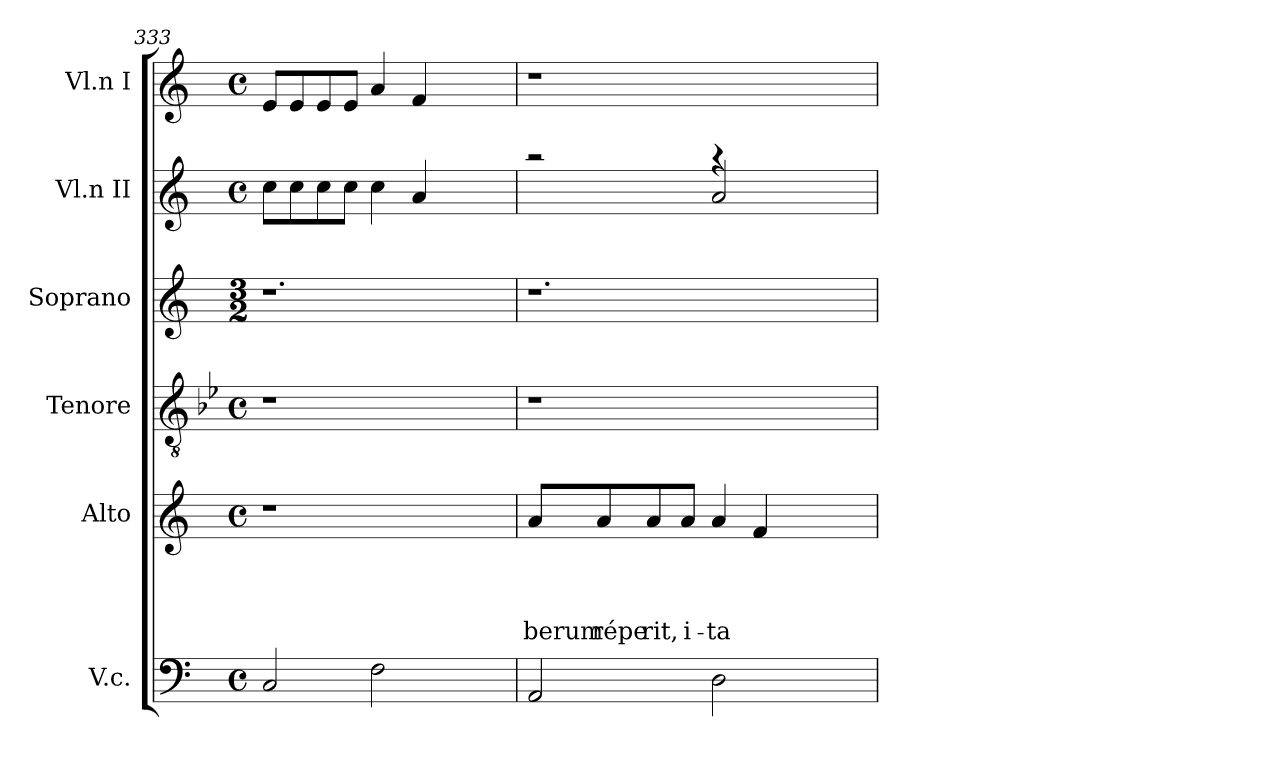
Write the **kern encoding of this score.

**kern	**kern	**text	**text	**text	**text	**kern	**kern	**kern	**kern
*part6	*part5	*part5	*part5	*part5	*part5	*part4	*part3	*part2	*part1
*staff6	*staff5	*staff5	*staff5	*staff5	*staff5	*staff4	*staff3	*staff2	*staff1
*I"V.c.	*I"Alto	*	*	*	*	*I"Tenore	*I"Soprano	*I"Vl.n II	*I"Vl.n I
*I'V.c.	*I'Alto	*	*	*	*	*I'Tenore	*I'Soprano	*I'Vl.n II	*I'Vl.n I
*clefF4	*clefG2	*	*	*	*	*clefGv2	*clefG2	*clefG2	*clefG2
*k[]	*k[]	*	*	*	*	*k[b-e-]	*k[]	*k[]	*k[]
*C:	*C:	*	*	*	*	*B-:	*C:	*C:	*C:
*M4/4	*M4/4	*	*	*	*	*M4/4	*M3/2	*M4/4	*M4/4
*met(c)	*met(c)	*	*	*	*	*met(c)	*	*met(c)	*met(c)
=333	=333	=333	=333	=333	=333	=333	=333	=333	=333
2C/	1r	.	.	.	.	1r	1.r	8cc\L	8e/L
.	.	.	.	.	.	.	.	8cc\	8e/
.	.	.	.	.	.	.	.	8cc\	8e/
.	.	.	.	.	.	.	.	8cc\J	8e/J
2F\	.	.	.	.	.	.	.	4cc\	4a/
.	.	.	.	.	.	.	.	4a/	4f/
2ryy	2ryy	.	.	.	.	2ryy	.	2ryy	2ryy
!!LO:LB:g=z
=334	=334	=334	=334	=334	=334	=334	=334	=334	=334
!	!	!	!	!	!LO:LY:b	!	!	!	!
*	*	*	*	*	*	*	*	*^	*
2AA/	8a/L	.	.	.	berum	1r	1.r	2raa	2ryy	1r
!	!	!	!	!	!LO:LY:b	!	!	!	!	!
.	8a/	.	.	.	répe	.	.	.	.	.
!	!	!	!	!	!LO:LY:b	!	!	!	!	!
.	8a/	.	.	.	rit,	.	.	.	.	.
!	!	!	!	!	!LO:LY:b	!	!	!	!	!
.	8a/J	.	.	.	i-	.	.	.	.	.
!	!	!	!	!	!LO:LY:b:rj	!	!	!	!	!
2D\	4a/	.	.	.	-ta	.	.	4raa	2a/	.
.	4f/	.	.	.	.	.	.	2ryy	.	.
2ryy	2ryy	.	.	.	.	2ryy	.	.	2ryy	2ryy
.	.	.	.	.	.	.	.	4ryy	.	.
*	*	*	*	*	*	*	*	*v	*v	*
=	=	=	=	=	=	=	=	=	=
*-	*-	*-	*-	*-	*-	*-	*-	*-	*-
